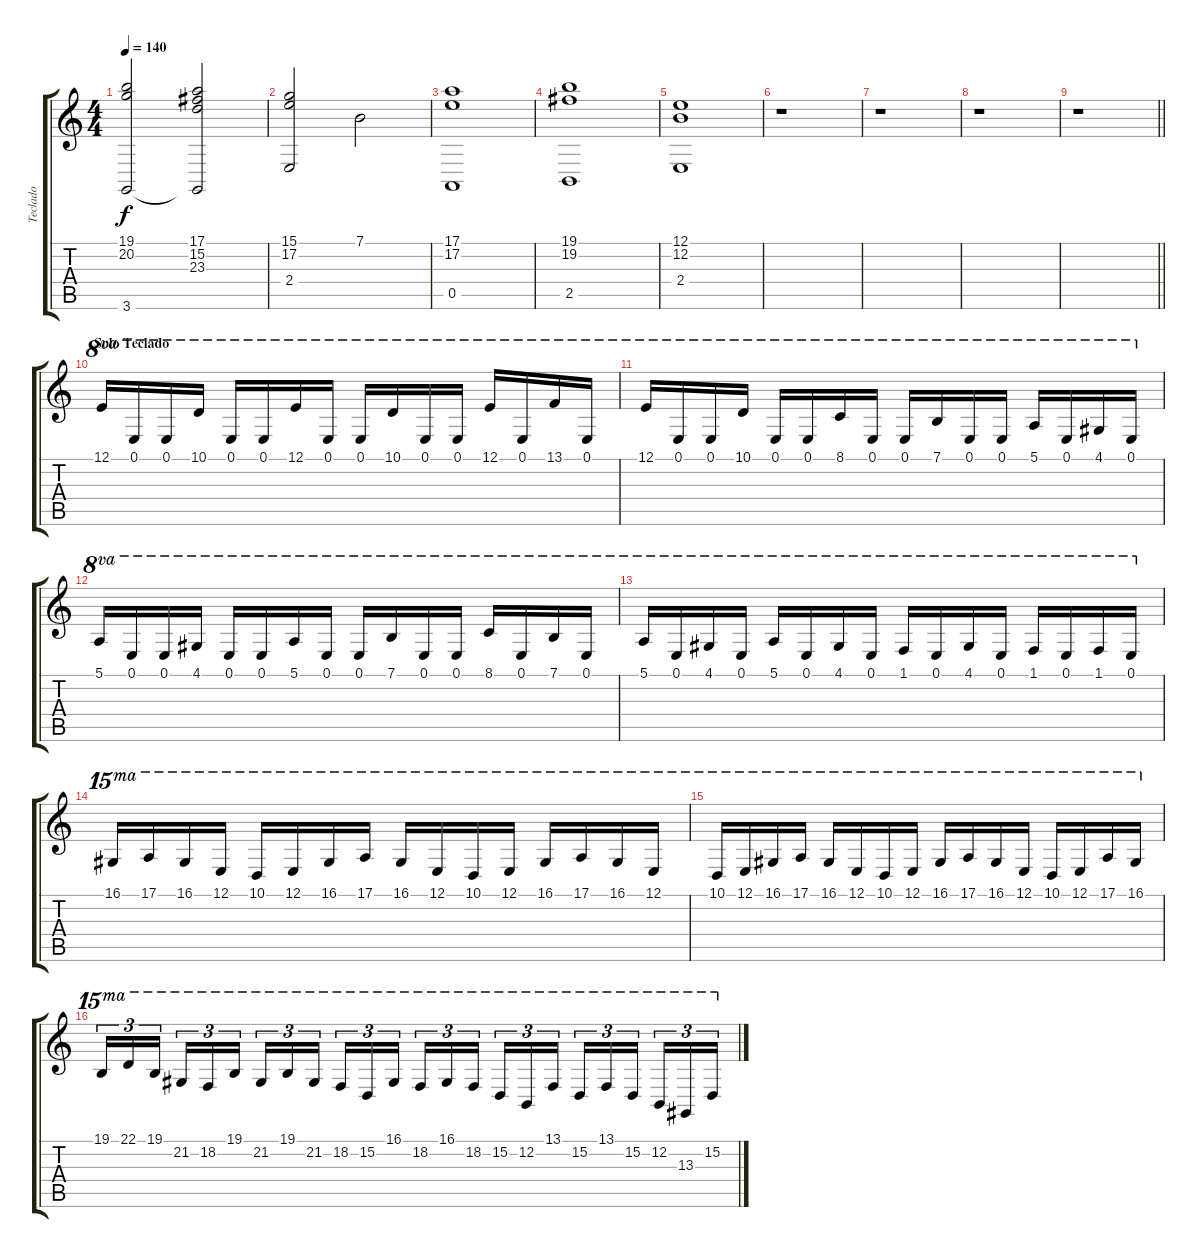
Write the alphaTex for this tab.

\track ("Teclado" "Teclado") {instrument acousticgrandpiano}
\staff {score tabs}
\tuning (E4 B3 G3 D3 A2 E2) {hide}
\ts (4 4)
\tempo 140
\clef g2
\ks c
(19.1 20.2 3.6).2{dy f} (17.1 15.2 23.3 3.6{t}).2 |
(15.1 17.2 2.4).2 7.1.2 |
(17.1 17.2 0.5).1{instrument stringensemble2} |
(19.1 19.2 2.5).1 |
(12.1 12.2 2.4).1 |
r.1 |
r.1 |
r.1 |
\barLineRight lightlight
r.1 |
\section ("" "Solo Teclado")
12.1.16{ot 8va volume 13 instrument lead2sawtooth} 0.1.16{ot 8va} 0.1.16{ot 8va} 10.1.16{ot 8va} 0.1.16{ot 8va} 0.1.16{ot 8va} 12.1.16{ot 8va} 0.1.16{ot 8va} 0.1.16{ot 8va} 10.1.16{ot 8va} 0.1.16{ot 8va} 0.1.16{ot 8va} 12.1.16{ot 8va} 0.1.16{ot 8va} 13.1.16{ot 8va} 0.1.16{ot 8va} |
12.1.16{ot 8va} 0.1.16{ot 8va} 0.1.16{ot 8va} 10.1.16{ot 8va} 0.1.16{ot 8va} 0.1.16{ot 8va} 8.1.16{ot 8va} 0.1.16{ot 8va} 0.1.16{ot 8va} 7.1.16{ot 8va} 0.1.16{ot 8va} 0.1.16{ot 8va} 5.1.16{ot 8va} 0.1.16{ot 8va} 4.1.16{ot 8va} 0.1.16{ot 8va} |
5.1.16{ot 8va} 0.1.16{ot 8va} 0.1.16{ot 8va} 4.1.16{ot 8va} 0.1.16{ot 8va} 0.1.16{ot 8va} 5.1.16{ot 8va} 0.1.16{ot 8va} 0.1.16{ot 8va} 7.1.16{ot 8va} 0.1.16{ot 8va} 0.1.16{ot 8va} 8.1.16{ot 8va} 0.1.16{ot 8va} 7.1.16{ot 8va} 0.1.16{ot 8va} |
5.1.16{ot 8va} 0.1.16{ot 8va} 4.1.16{ot 8va} 0.1.16{ot 8va} 5.1.16{ot 8va} 0.1.16{ot 8va} 4.1.16{ot 8va} 0.1.16{ot 8va} 1.1.16{ot 8va} 0.1.16{ot 8va} 4.1.16{ot 8va} 0.1.16{ot 8va} 1.1.16{ot 8va} 0.1.16{ot 8va} 1.1.16{ot 8va} 0.1.16{ot 8va} |
16.1.16{ot 15ma} 17.1.16{ot 15ma} 16.1.16{ot 15ma} 12.1.16{ot 15ma} 10.1.16{ot 15ma} 12.1.16{ot 15ma} 16.1.16{ot 15ma} 17.1.16{ot 15ma} 16.1.16{ot 15ma} 12.1.16{ot 15ma} 10.1.16{ot 15ma} 12.1.16{ot 15ma} 16.1.16{ot 15ma} 17.1.16{ot 15ma} 16.1.16{ot 15ma} 12.1.16{ot 15ma} |
10.1.16{ot 15ma} 12.1.16{ot 15ma} 16.1.16{ot 15ma} 17.1.16{ot 15ma} 16.1.16{ot 15ma} 12.1.16{ot 15ma} 10.1.16{ot 15ma} 12.1.16{ot 15ma} 16.1.16{ot 15ma} 17.1.16{ot 15ma} 16.1.16{ot 15ma} 12.1.16{ot 15ma} 10.1.16{ot 15ma} 12.1.16{ot 15ma} 17.1.16{ot 15ma} 16.1.16{ot 15ma} |
19.1.16{tu (3 2) ot 15ma} 22.1.16{tu (3 2) ot 15ma} 19.1.16{tu (3 2) ot 15ma beam splitsecondary} 21.2.16{tu (3 2) ot 15ma} 18.2.16{tu (3 2) ot 15ma} 19.1.16{tu (3 2) ot 15ma} 21.2.16{tu (3 2) ot 15ma} 19.1.16{tu (3 2) ot 15ma} 21.2.16{tu (3 2) ot 15ma beam splitsecondary} 18.2.16{tu (3 2) ot 15ma} 15.2.16{tu (3 2) ot 15ma} 16.1.16{tu (3 2) ot 15ma} 18.2.16{tu (3 2) ot 15ma} 16.1.16{tu (3 2) ot 15ma} 18.2.16{tu (3 2) ot 15ma beam splitsecondary} 15.2.16{tu (3 2) ot 15ma} 12.2.16{tu (3 2) ot 15ma} 13.1.16{tu (3 2) ot 15ma} 15.2.16{tu (3 2) ot 15ma} 13.1.16{tu (3 2) ot 15ma} 15.2.16{tu (3 2) ot 15ma beam splitsecondary} 12.2.16{tu (3 2) ot 15ma} 13.3.16{tu (3 2) ot 15ma} 15.2.16{tu (3 2) ot 15ma}
